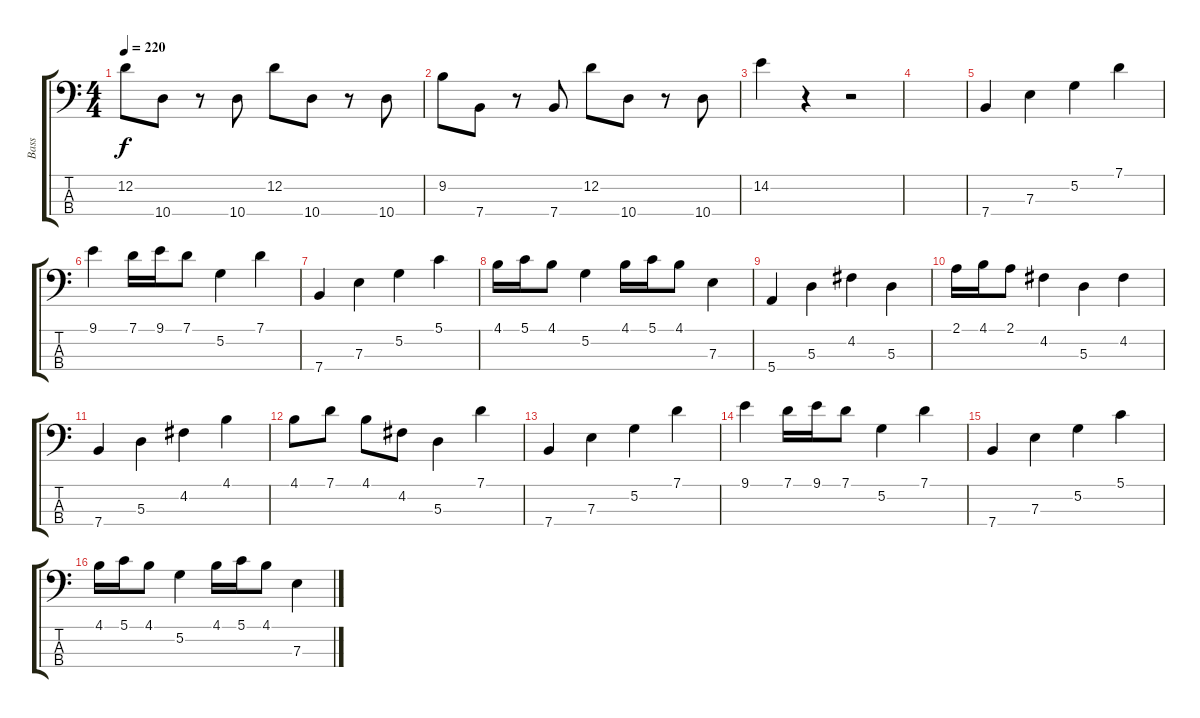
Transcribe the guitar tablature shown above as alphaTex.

\track ("Bass" "Bass") {instrument electricbassfinger}
\staff {score tabs}
\tuning (G2 D2 A1 E1) {hide}
\ts (4 4)
\tempo 220
\clef f4
\ks c
12.2.8{dy f} 10.4.8 r.8 10.4.8 12.2.8 10.4.8 r.8 10.4.8 |
9.2.8 7.4.8 r.8 7.4.8 12.2.8 10.4.8 r.8 10.4.8 |
14.2.4 r.4 r.2 |
|
7.4.4 7.3.4 5.2.4 7.1.4 |
9.1.4 7.1.16 9.1.16 7.1.8 5.2.4 7.1.4 |
7.4.4 7.3.4 5.2.4 5.1.4 |
4.1.16 5.1.16 4.1.8 5.2.4 4.1.16 5.1.16 4.1.8 7.3.4 |
5.4.4 5.3.4 4.2.4 5.3.4 |
2.1.16 4.1.16 2.1.8 4.2.4 5.3.4 4.2.4 |
7.4.4 5.3.4 4.2.4 4.1.4 |
4.1.8 7.1.8 4.1.8 4.2.8 5.3.4 7.1.4 |
7.4.4 7.3.4 5.2.4 7.1.4 |
9.1.4 7.1.16 9.1.16 7.1.8 5.2.4 7.1.4 |
7.4.4 7.3.4 5.2.4 5.1.4 |
4.1.16 5.1.16 4.1.8 5.2.4 4.1.16 5.1.16 4.1.8 7.3.4
